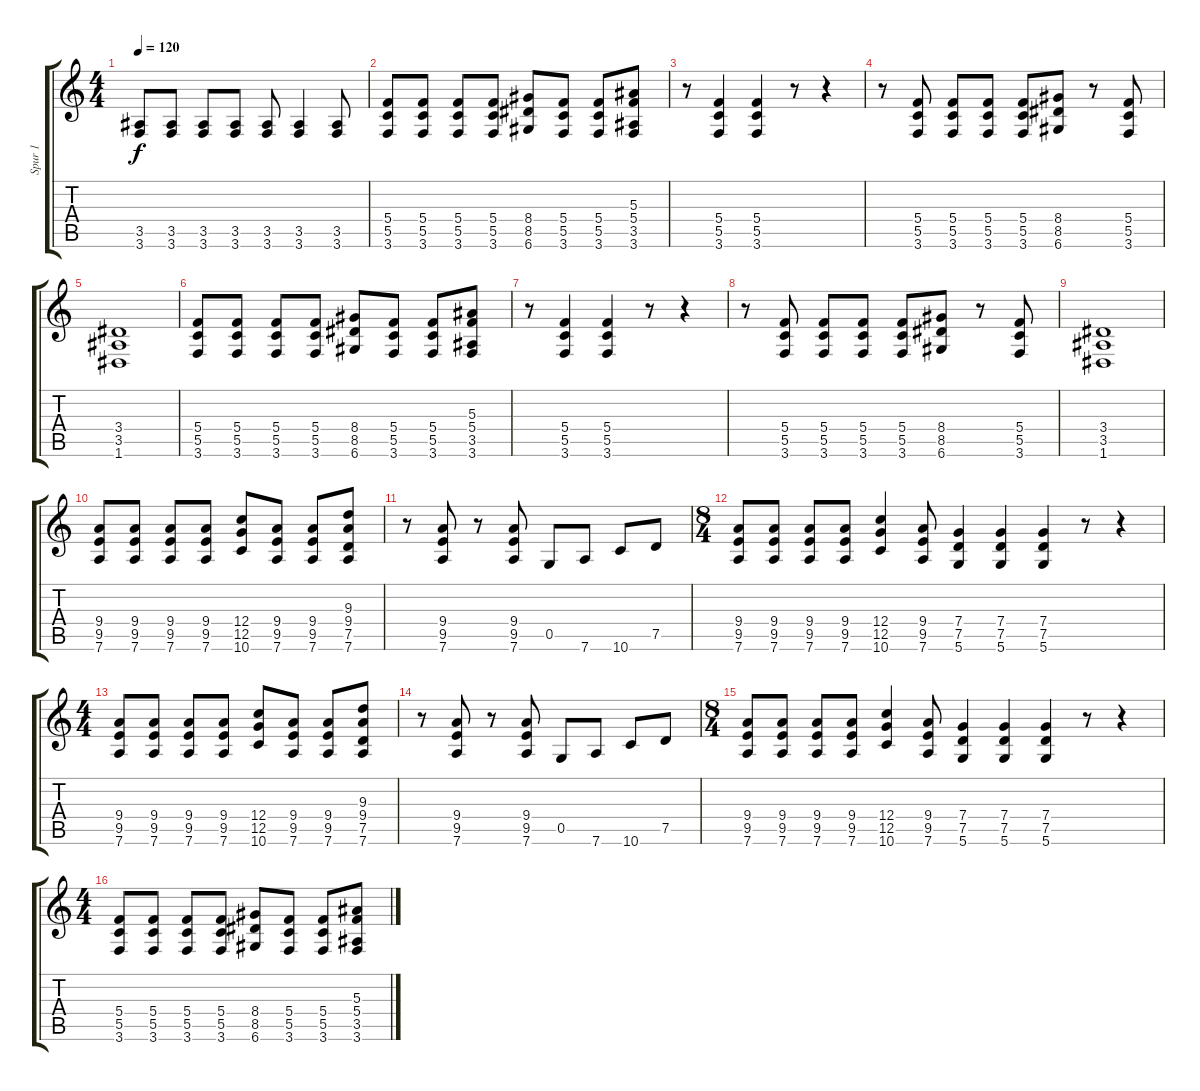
\track ("Spur 1" "Spur 1") {instrument distortionguitar}
\staff {score tabs}
\tuning (D4 A3 F3 C3 G2 D2) {hide}
\ts (4 4)
\tempo 120
\clef g2
\ks c
(3.5 3.6).8{dy f} (3.5 3.6).8 (3.5 3.6).8 (3.5 3.6).8 (3.5 3.6).8 (3.5 3.6).4 (3.5 3.6).8 |
(5.4 5.5 3.6).8 (5.4 5.5 3.6).8 (5.4 5.5 3.6).8 (5.4 5.5 3.6).8 (8.4 8.5 6.6).8 (5.4 5.5 3.6).8 (5.4 5.5 3.6).8 (5.3 5.4 3.5 3.6).8 |
r.8 (5.4 5.5 3.6).4 (5.4 5.5 3.6).4 r.8 r.4 |
r.8 (5.4 5.5 3.6).8 (5.4 5.5 3.6).8 (5.4 5.5 3.6).8 (5.4 5.5 3.6).8 (8.4 8.5 6.6).8 r.8 (5.4 5.5 3.6).8 |
(3.4 3.5 1.6).1 |
(5.4 5.5 3.6).8 (5.4 5.5 3.6).8 (5.4 5.5 3.6).8 (5.4 5.5 3.6).8 (8.4 8.5 6.6).8 (5.4 5.5 3.6).8 (5.4 5.5 3.6).8 (5.3 5.4 3.5 3.6).8 |
r.8 (5.4 5.5 3.6).4 (5.4 5.5 3.6).4 r.8 r.4 |
r.8 (5.4 5.5 3.6).8 (5.4 5.5 3.6).8 (5.4 5.5 3.6).8 (5.4 5.5 3.6).8 (8.4 8.5 6.6).8 r.8 (5.4 5.5 3.6).8 |
(3.4 3.5 1.6).1 |
(9.4 9.5 7.6).8 (9.4 9.5 7.6).8 (9.4 9.5 7.6).8 (9.4 9.5 7.6).8 (12.4 12.5 10.6).8 (9.4 9.5 7.6).8 (9.4 9.5 7.6).8 (9.3 9.4 7.5 7.6).8 |
r.8 (9.4 9.5 7.6).8 r.8 (9.4 9.5 7.6).8 0.5.8 7.6.8 10.6.8 7.5.8 |
\ts (8 4)
(9.4 9.5 7.6).8 (9.4 9.5 7.6).8 (9.4 9.5 7.6).8 (9.4 9.5 7.6).8 (12.4 12.5 10.6).4 (9.4 9.5 7.6).8 (7.4 7.5 5.6).4 (7.4 7.5 5.6).4 (7.4 7.5 5.6).4 r.8 r.4 |
\ts (4 4)
(9.4 9.5 7.6).8 (9.4 9.5 7.6).8 (9.4 9.5 7.6).8 (9.4 9.5 7.6).8 (12.4 12.5 10.6).8 (9.4 9.5 7.6).8 (9.4 9.5 7.6).8 (9.3 9.4 7.5 7.6).8 |
r.8 (9.4 9.5 7.6).8 r.8 (9.4 9.5 7.6).8 0.5.8 7.6.8 10.6.8 7.5.8 |
\ts (8 4)
(9.4 9.5 7.6).8 (9.4 9.5 7.6).8 (9.4 9.5 7.6).8 (9.4 9.5 7.6).8 (12.4 12.5 10.6).4 (9.4 9.5 7.6).8 (7.4 7.5 5.6).4 (7.4 7.5 5.6).4 (7.4 7.5 5.6).4 r.8 r.4 |
\ts (4 4)
(5.4 5.5 3.6).8 (5.4 5.5 3.6).8 (5.4 5.5 3.6).8 (5.4 5.5 3.6).8 (8.4 8.5 6.6).8 (5.4 5.5 3.6).8 (5.4 5.5 3.6).8 (5.3 5.4 3.5 3.6).8
